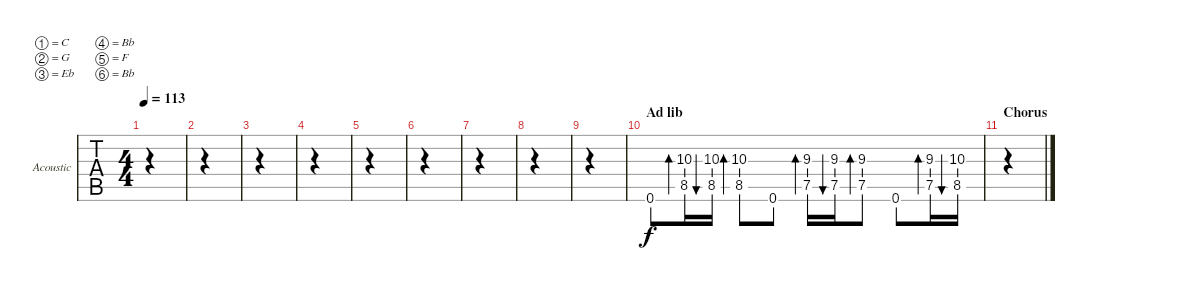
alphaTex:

\defaultSystemsLayout 4
\bracketExtendMode groupsimilarinstruments
\firstSystemTrackNameOrientation horizontal
\otherSystemsTrackNameOrientation horizontal
\track ("Acoustic Rythm" "Acoustic") {instrument acousticguitarsteel}
\staff {tabs}
\tuning (C4 G3 Eb3 Bb2 F2 Bb1)
\ts (4 4)
\tempo 113
\clef g2
\ks c
|
|
|
|
|
|
|
|
|
\section ("" "Ad lib")
0.6.8 (8.5 10.3).16{bd 42} (10.3 8.5).16{bu 42} (10.3 8.5).8{bd 42} 0.6.8 (7.5 9.3).16{bd 42} (9.3 7.5).16{bu 42} (9.3 7.5).8{bd 42} 0.6.8 (7.5 9.3).16{bd 42} (8.5 10.3).16{bu 42} |
\section ("" "Chorus")
